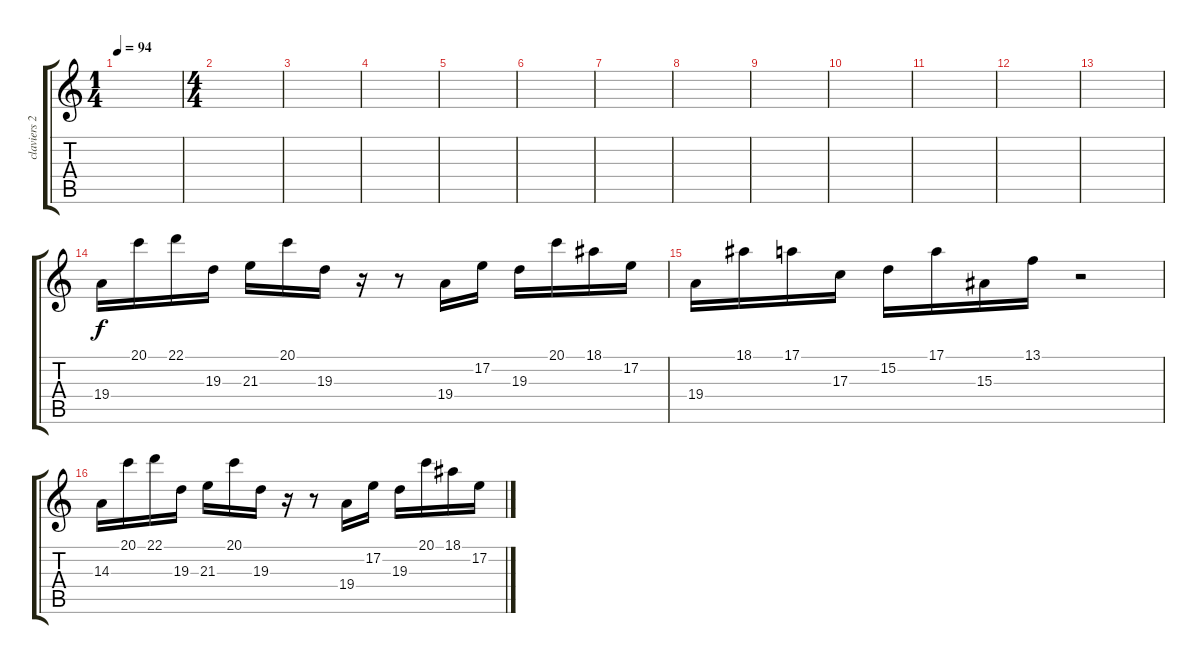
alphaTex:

\track ("claviers 2" "claviers 2") {instrument synthbrass1}
\staff {score tabs}
\tuning (E4 B3 G3 D3 A2 E2) {hide}
\ts (1 4)
\tempo 94
\clef g2
\ks c
|
\ts (4 4)
|
|
|
|
|
|
|
|
|
|
|
|
19.4.16 20.1.16 22.1.16 19.3.16 21.3.16 20.1.16 19.3.16 r.16 r.8 19.4.16 17.2.16 19.3.16 20.1.16 18.1.16 17.2.16 |
19.4.16 18.1.16 17.1.16 17.3.16 15.2.16 17.1.16 15.3.16 13.1.16 r.2 |
14.3.16 20.1.16 22.1.16 19.3.16 21.3.16 20.1.16 19.3.16 r.16 r.8 19.4.16 17.2.16 19.3.16 20.1.16 18.1.16 17.2.16
